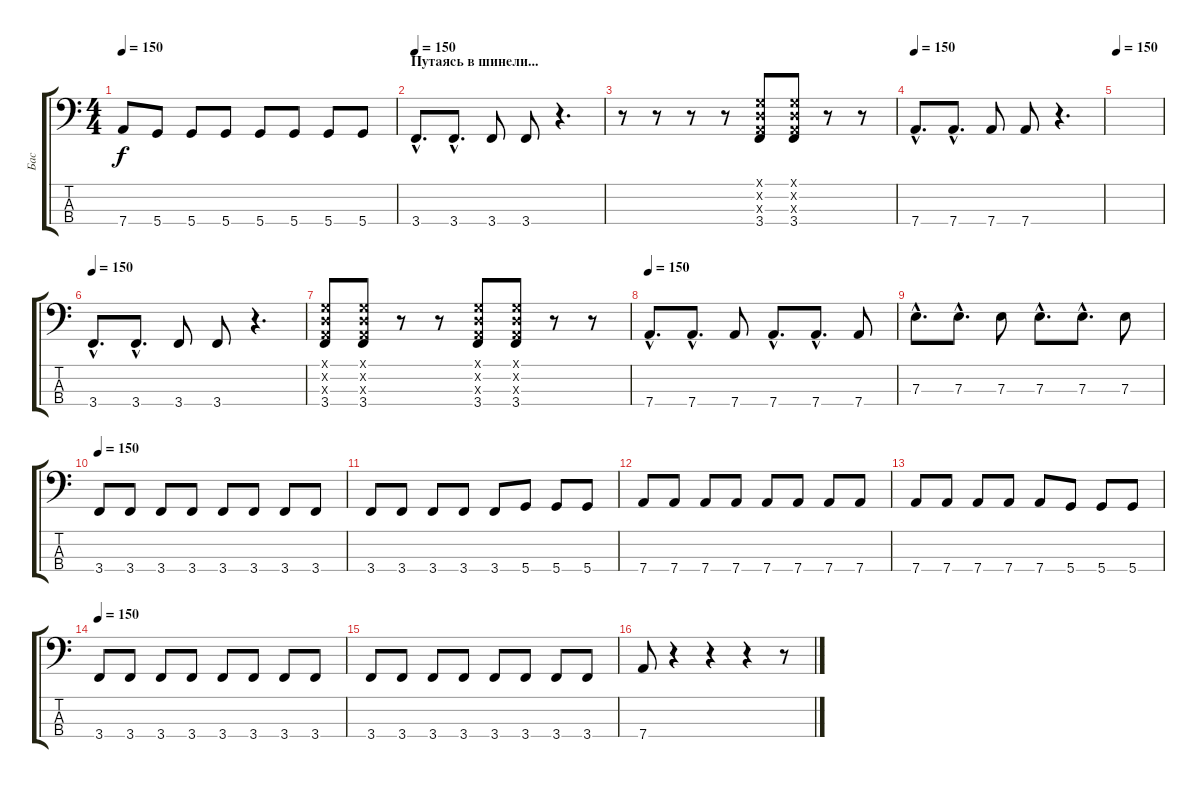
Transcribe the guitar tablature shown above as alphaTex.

\track ("Бас" "Бас") {instrument electricbassfinger}
\staff {score tabs}
\tuning (G2 D2 A1 D1) {hide}
\ts (4 4)
\tempo 150
\clef f4
\ks c
7.4.8{dy f} 5.4.8 5.4.8 5.4.8 5.4.8 5.4.8 5.4.8 5.4.8 |
\section ("" "Путаясь в шинели...")
\tempo 150
3.4{hac}.8{d} 3.4{hac}.8{d} 3.4.8 3.4.8 r.4{d} |
r.8 r.8 r.8 r.8 (0.1{x} 0.2{x} 0.3{x} 3.4).8 (0.1{x} 0.2{x} 0.3{x} 3.4).8 r.8 r.8 |
\tempo 150
7.4{hac}.8{d} 7.4{hac}.8{d} 7.4.8 7.4.8 r.4{d} |
\tempo 150
|
\tempo 150
3.4{hac}.8{d} 3.4{hac}.8{d} 3.4.8 3.4.8 r.4{d} |
(0.1{x} 0.2{x} 0.3{x} 3.4).8 (0.1{x} 0.2{x} 0.3{x} 3.4).8 r.8 r.8 (0.1{x} 0.2{x} 0.3{x} 3.4).8 (0.1{x} 0.2{x} 0.3{x} 3.4).8 r.8 r.8 |
\tempo 150
7.4{hac}.8{d} 7.4{hac}.8{d} 7.4.8 7.4{hac}.8{d} 7.4{hac}.8{d} 7.4.8 |
7.3{hac}.8{d} 7.3{hac}.8{d} 7.3.8 7.3{hac}.8{d} 7.3{hac}.8{d} 7.3.8 |
\tempo 150
3.4.8 3.4.8 3.4.8 3.4.8 3.4.8 3.4.8 3.4.8 3.4.8 |
3.4.8 3.4.8 3.4.8 3.4.8 3.4.8 5.4.8 5.4.8 5.4.8 |
7.4.8 7.4.8 7.4.8 7.4.8 7.4.8 7.4.8 7.4.8 7.4.8 |
7.4.8 7.4.8 7.4.8 7.4.8 7.4.8 5.4.8 5.4.8 5.4.8 |
\tempo 150
3.4.8 3.4.8 3.4.8 3.4.8 3.4.8 3.4.8 3.4.8 3.4.8 |
3.4.8 3.4.8 3.4.8 3.4.8 3.4.8 3.4.8 3.4.8 3.4.8 |
7.4.8 r.4 r.4 r.4 r.8
